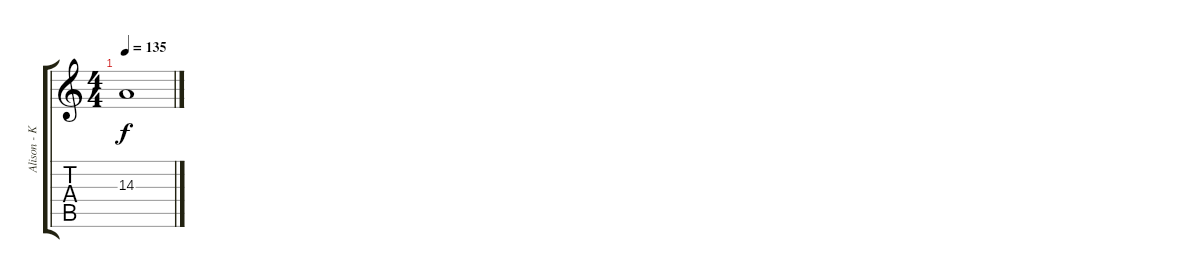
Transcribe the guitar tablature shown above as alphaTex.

\track ("Alison - Keyboard" "Alison - K") {instrument stringensemble1}
\staff {score tabs}
\tuning (E4 B3 G3 D3 A2 E2) {hide}
\ts (4 4)
\tempo 135
\clef g2
\ks c
14.3{t}.1{dy f}
